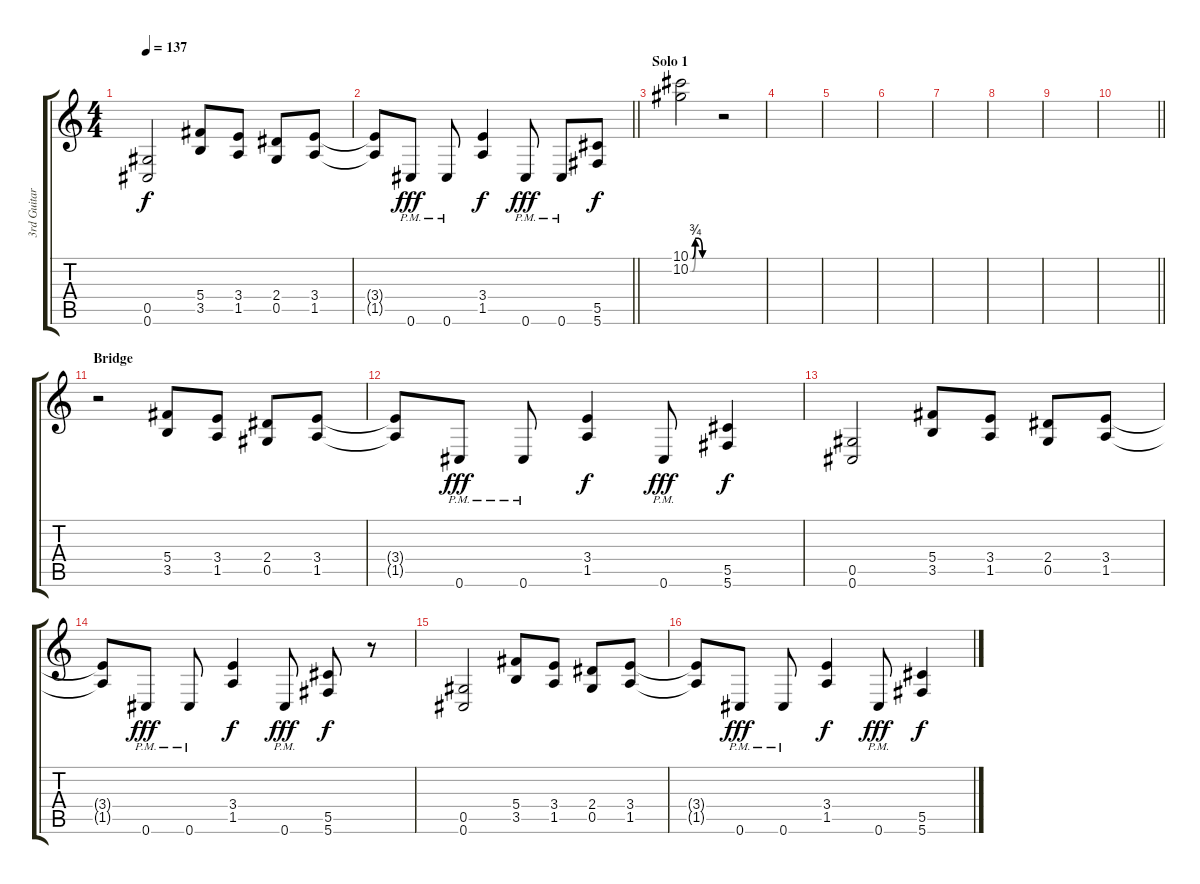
\track ("3rd Guitar" "3rd Guitar") {instrument distortionguitar}
\staff {score tabs}
\tuning (Eb4 Bb3 Gb3 Db3 Ab2 Db2) {hide}
\ts (4 4)
\tempo 137
\clef g2
\ks c
(0.5 0.6).2{dy f} (5.4 3.5).8 (3.4 1.5).8 (2.4 0.5).8 (3.4 1.5).8 |
\barLineRight lightlight
(3.4{t} 1.5{t}).8 0.6{pm}.8{dy fff} 0.6{pm}.8 (3.4 1.5).4{dy f} 0.6{pm}.8{dy fff} 0.6{pm}.8 (5.5 5.6).8{dy f} |
\section ("" "Solo 1")
(10.1{be (custom 0 0 5 0 12 3 19 3 30 0 60 0)} 10.2{be (custom 0 0 5 0 13 3 20 3 30 0 60 0)}).2{volume 0} r.2 |
|
|
|
|
|
|
\barLineRight lightlight
|
\section ("" "Bridge")
r.2 (5.4 3.5).8 (3.4 1.5).8 (2.4 0.5).8 (3.4 1.5).8 |
(3.4{t} 1.5{t}).8 0.6{pm}.8{dy fff} 0.6{pm}.8 (3.4 1.5).4{dy f} 0.6{pm}.8{dy fff} (5.5 5.6).4{dy f} |
(0.5 0.6).2 (5.4 3.5).8 (3.4 1.5).8 (2.4 0.5).8 (3.4 1.5).8 |
(3.4{t} 1.5{t}).8 0.6{pm}.8{dy fff} 0.6{pm}.8 (3.4 1.5).4{dy f} 0.6{pm}.8{dy fff} (5.5 5.6).8{dy f} r.8 |
(0.5 0.6).2 (5.4 3.5).8 (3.4 1.5).8 (2.4 0.5).8 (3.4 1.5).8 |
(3.4{t} 1.5{t}).8 0.6{pm}.8{dy fff} 0.6{pm}.8 (3.4 1.5).4{dy f} 0.6{pm}.8{dy fff} (5.5 5.6).4{dy f}
